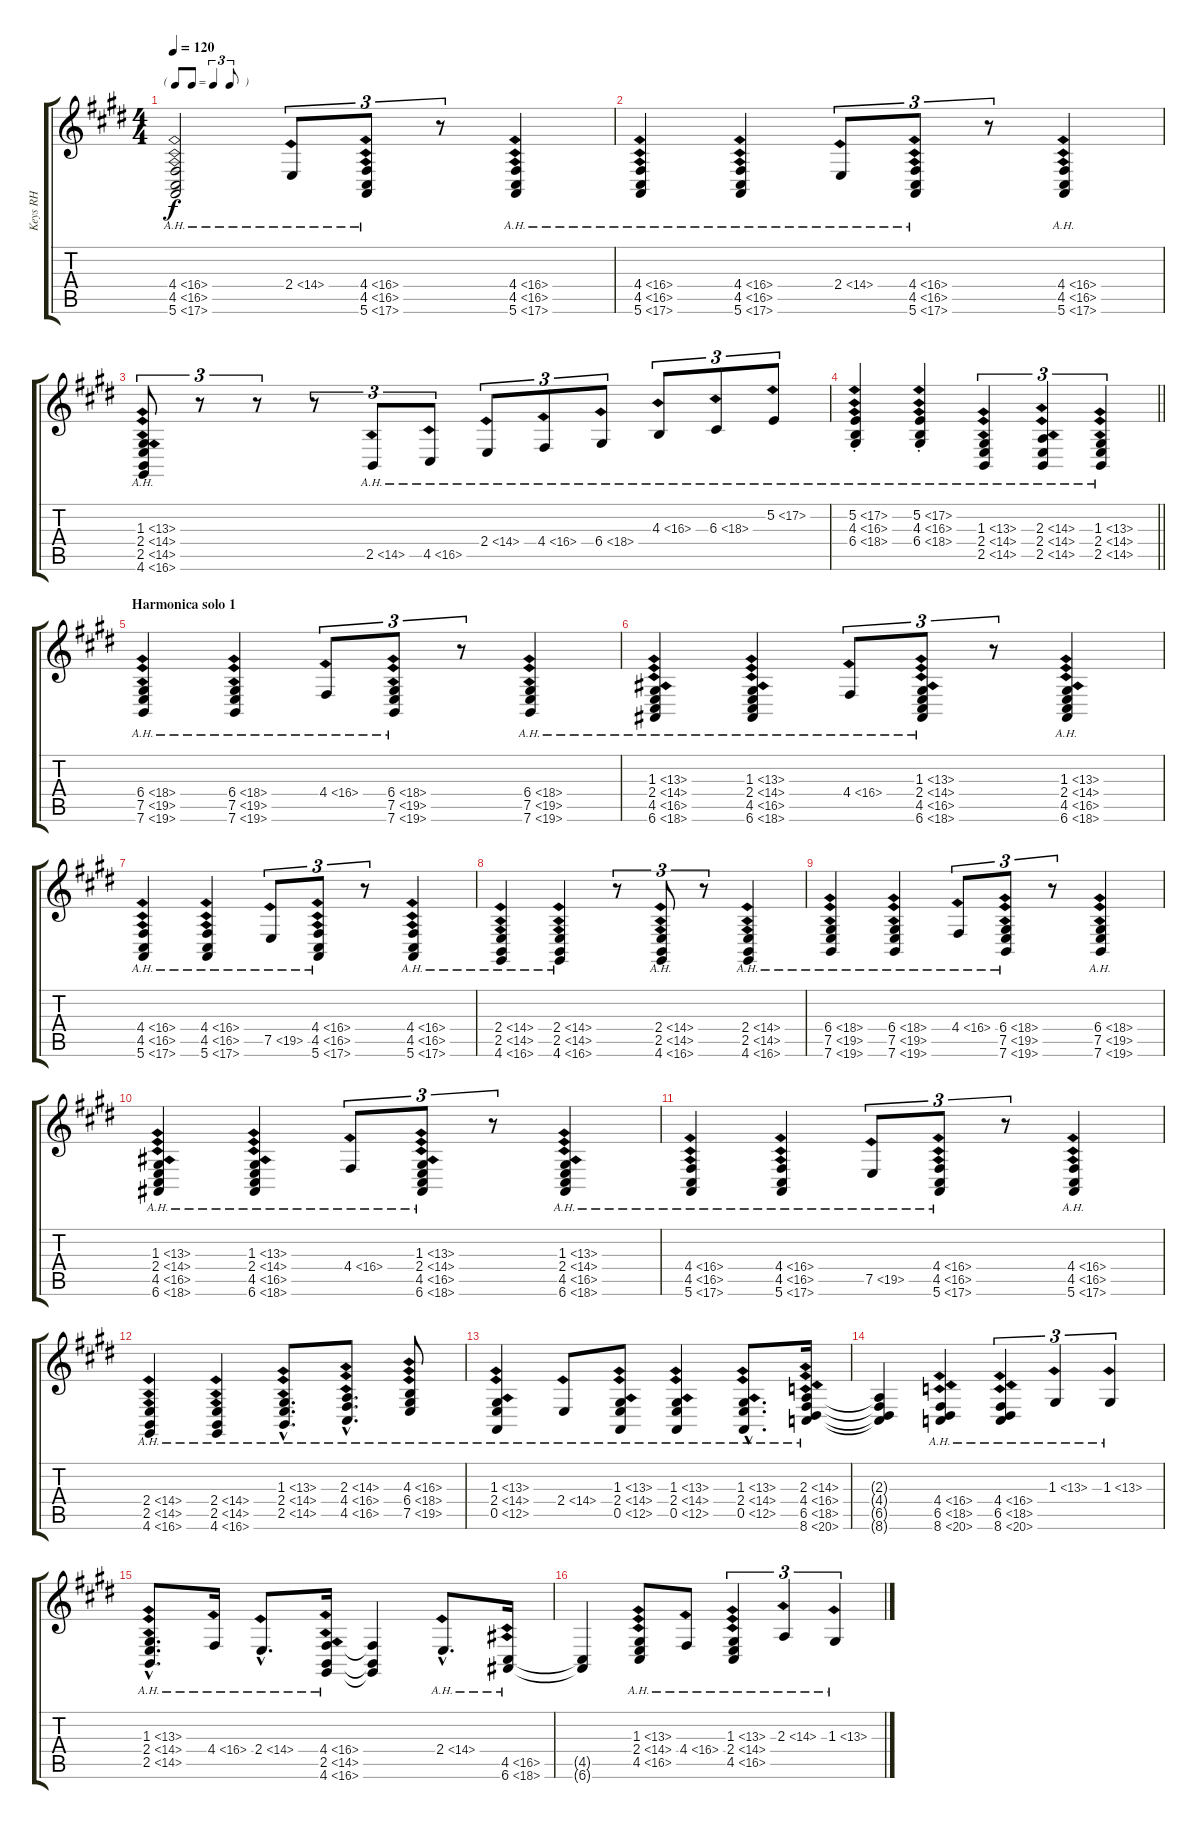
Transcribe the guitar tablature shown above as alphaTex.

\track ("Keys RH" "Keys RH") {instrument pad3polysynth}
\staff {score tabs}
\tuning (E4 B3 G3 D3 A2 E2) {hide}
\ts (4 4)
\tf triplet8th
\tempo 120
\clef g2
\ks e
(4.4{ah 12} 4.5{ah 12} 5.6{ah 12}).2{dy f} 2.4{ah 12}.8{tu (3 2)} (4.4{ah 12} 4.5{ah 12} 5.6{ah 12}).8{tu (3 2)} r.8{tu (3 2)} (4.4{ah 12} 4.5{ah 12} 5.6{ah 12}).4 |
(4.4{ah 12} 4.5{ah 12} 5.6{ah 12}).4 (4.4{ah 12} 4.5{ah 12} 5.6{ah 12}).4 2.4{ah 12}.8{tu (3 2)} (4.4{ah 12} 4.5{ah 12} 5.6{ah 12}).8{tu (3 2)} r.8{tu (3 2)} (4.4{ah 12} 4.5{ah 12} 5.6{ah 12}).4 |
(1.3{ah 12} 2.4{ah 12} 2.5{ah 12} 4.6{ah 12}).8{tu (3 2)} r.8{tu (3 2)} r.8{tu (3 2)} r.8{tu (3 2)} 2.5{ah 12}.8{tu (3 2)} 4.5{ah 12}.8{tu (3 2)} 2.4{ah 12}.8{tu (3 2)} 4.4{ah 12}.8{tu (3 2)} 6.4{ah 12}.8{tu (3 2)} 4.3{ah 12}.8{tu (3 2)} 6.3{ah 12}.8{tu (3 2)} 5.2{ah 12}.8{tu (3 2)} |
\barLineRight lightlight
(5.2{ah 12 st} 4.3{ah 12 st} 6.4{ah 12 st}).4 (5.2{ah 12 st} 4.3{ah 12 st} 6.4{ah 12 st}).4 (1.3{ah 12} 2.4{ah 12} 2.5{ah 12}).4{tu (3 2)} (2.3{ah 12} 2.4{ah 12} 2.5{ah 12}).4{tu (3 2)} (1.3{ah 12} 2.4{ah 12} 2.5{ah 12}).4{tu (3 2)} |
\section ("" "Harmonica solo 1")
(6.4{ah 12} 7.5{ah 12} 7.6{ah 12}).4 (6.4{ah 12} 7.5{ah 12} 7.6{ah 12}).4 4.4{ah 12}.8{tu (3 2)} (6.4{ah 12} 7.5{ah 12} 7.6{ah 12}).8{tu (3 2)} r.8{tu (3 2)} (6.4{ah 12} 7.5{ah 12} 7.6{ah 12}).4 |
(1.3{ah 12} 2.4{ah 12} 4.5{ah 12} 6.6{ah 12}).4 (1.3{ah 12} 2.4{ah 12} 4.5{ah 12} 6.6{ah 12}).4 4.4{ah 12}.8{tu (3 2)} (1.3{ah 12} 2.4{ah 12} 4.5{ah 12} 6.6{ah 12}).8{tu (3 2)} r.8{tu (3 2)} (1.3{ah 12} 2.4{ah 12} 4.5{ah 12} 6.6{ah 12}).4 |
(4.4{ah 12} 4.5{ah 12} 5.6{ah 12}).4 (4.4{ah 12} 4.5{ah 12} 5.6{ah 12}).4 7.5{ah 12}.8{tu (3 2)} (4.4{ah 12} 4.5{ah 12} 5.6{ah 12}).8{tu (3 2)} r.8{tu (3 2)} (4.4{ah 12} 4.5{ah 12} 5.6{ah 12}).4 |
(2.4{ah 12} 2.5{ah 12} 4.6{ah 12}).4 (2.4{ah 12} 2.5{ah 12} 4.6{ah 12}).4 r.8{tu (3 2)} (2.4{ah 12} 2.5{ah 12} 4.6{ah 12}).8{tu (3 2)} r.8{tu (3 2)} (2.4{ah 12} 2.5{ah 12} 4.6{ah 12}).4 |
(6.4{ah 12} 7.5{ah 12} 7.6{ah 12}).4 (6.4{ah 12} 7.5{ah 12} 7.6{ah 12}).4 4.4{ah 12}.8{tu (3 2)} (6.4{ah 12} 7.5{ah 12} 7.6{ah 12}).8{tu (3 2)} r.8{tu (3 2)} (6.4{ah 12} 7.5{ah 12} 7.6{ah 12}).4 |
(1.3{ah 12} 2.4{ah 12} 4.5{ah 12} 6.6{ah 12}).4 (1.3{ah 12} 2.4{ah 12} 4.5{ah 12} 6.6{ah 12}).4 4.4{ah 12}.8{tu (3 2)} (1.3{ah 12} 2.4{ah 12} 4.5{ah 12} 6.6{ah 12}).8{tu (3 2)} r.8{tu (3 2)} (1.3{ah 12} 2.4{ah 12} 4.5{ah 12} 6.6{ah 12}).4 |
(4.4{ah 12} 4.5{ah 12} 5.6{ah 12}).4 (4.4{ah 12} 4.5{ah 12} 5.6{ah 12}).4 7.5{ah 12}.8{tu (3 2)} (4.4{ah 12} 4.5{ah 12} 5.6{ah 12}).8{tu (3 2)} r.8{tu (3 2)} (4.4{ah 12} 4.5{ah 12} 5.6{ah 12}).4 |
(2.4{ah 12} 2.5{ah 12} 4.6{ah 12}).4 (2.4{ah 12} 2.5{ah 12} 4.6{ah 12}).4 (1.3{ah 12 hac} 2.4{ah 12 hac} 2.5{ah 12 hac}).8{d} (2.3{ah 12 hac} 4.4{ah 12 hac} 4.5{ah 12 hac}).8{d} (4.3{ah 12} 6.4{ah 12} 7.5{ah 12}).8 |
(1.3{ah 12} 2.4{ah 12} 0.5{ah 12}).4 2.4{ah 12}.8 (1.3{ah 12} 2.4{ah 12} 0.5{ah 12}).8 (1.3{ah 12} 2.4{ah 12} 0.5{ah 12}).4 (1.3{ah 12 hac} 2.4{ah 12 hac} 0.5{ah 12 hac}).8{d} (2.3{ah 12} 4.4{ah 12} 6.5{ah 12} 8.6{ah 12}).16 |
(2.3{t} 4.4{t} 6.5{t} 8.6{t}).4 (4.4{ah 12} 6.5{ah 12} 8.6{ah 12}).4 (4.4{ah 12} 6.5{ah 12} 8.6{ah 12}).4{tu (3 2)} 1.3{ah 12}.4{tu (3 2)} 1.3{ah 12}.4{tu (3 2)} |
(1.3{ah 12 hac} 2.4{ah 12 hac} 2.5{ah 12 hac}).8{d} 4.4{ah 12}.16 2.4{ah 12 hac}.8{d} (4.4{ah 12} 2.5{ah 12} 4.6{ah 12}).16 (4.4{t} 2.5{t} 4.6{t}).4 2.4{ah 12 hac}.8{d} (4.5{ah 12} 6.6{ah 12}).16 |
(4.5{t} 6.6{t}).4 (1.3{ah 12} 2.4{ah 12} 4.5{ah 12}).8 4.4{ah 12}.8 (1.3{ah 12} 2.4{ah 12} 4.5{ah 12}).4{tu (3 2)} 2.3{ah 12}.4{tu (3 2)} 1.3{ah 12}.4{tu (3 2)}
